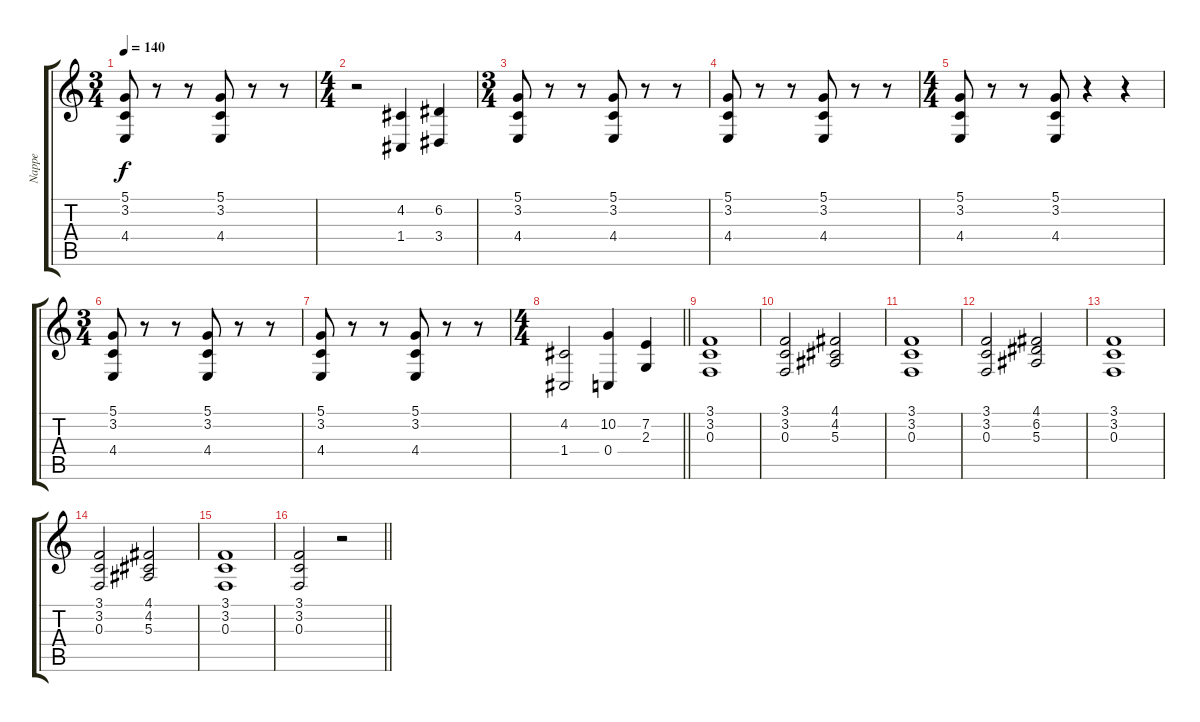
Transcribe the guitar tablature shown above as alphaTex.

\track ("Nappe" "Nappe") {instrument choiraahs}
\staff {score tabs}
\tuning (D4 A3 F3 C3 G2 C2) {hide}
\ts (3 4)
\tempo 140
\clef g2
\ks c
(5.1 3.2 4.4).8{dy f} r.8 r.8 (5.1 3.2 4.4).8 r.8 r.8 |
\ts (4 4)
r.2 (4.2 1.4).4 (6.2 3.4).4 |
\ts (3 4)
(5.1 3.2 4.4).8 r.8 r.8 (5.1 3.2 4.4).8 r.8 r.8 |
(5.1 3.2 4.4).8 r.8 r.8 (5.1 3.2 4.4).8 r.8 r.8 |
\ts (4 4)
(5.1 3.2 4.4).8 r.8 r.8 (5.1 3.2 4.4).8 r.4 r.4 |
\ts (3 4)
(5.1 3.2 4.4).8 r.8 r.8 (5.1 3.2 4.4).8 r.8 r.8 |
(5.1 3.2 4.4).8 r.8 r.8 (5.1 3.2 4.4).8 r.8 r.8 |
\ts (4 4)
\barLineRight lightlight
(4.2 1.4).2 (10.2 0.4).4 (7.2 2.3).4 |
(3.1 3.2 0.3).1 |
(3.1 3.2 0.3).2 (4.1 4.2 5.3).2 |
(3.1 3.2 0.3).1 |
(3.1 3.2 0.3).2 (4.1 6.2 5.3).2 |
(3.1 3.2 0.3).1 |
(3.1 3.2 0.3).2 (4.1 4.2 5.3).2 |
(3.1 3.2 0.3).1 |
\barLineRight lightlight
(3.1 3.2 0.3).2 r.2
